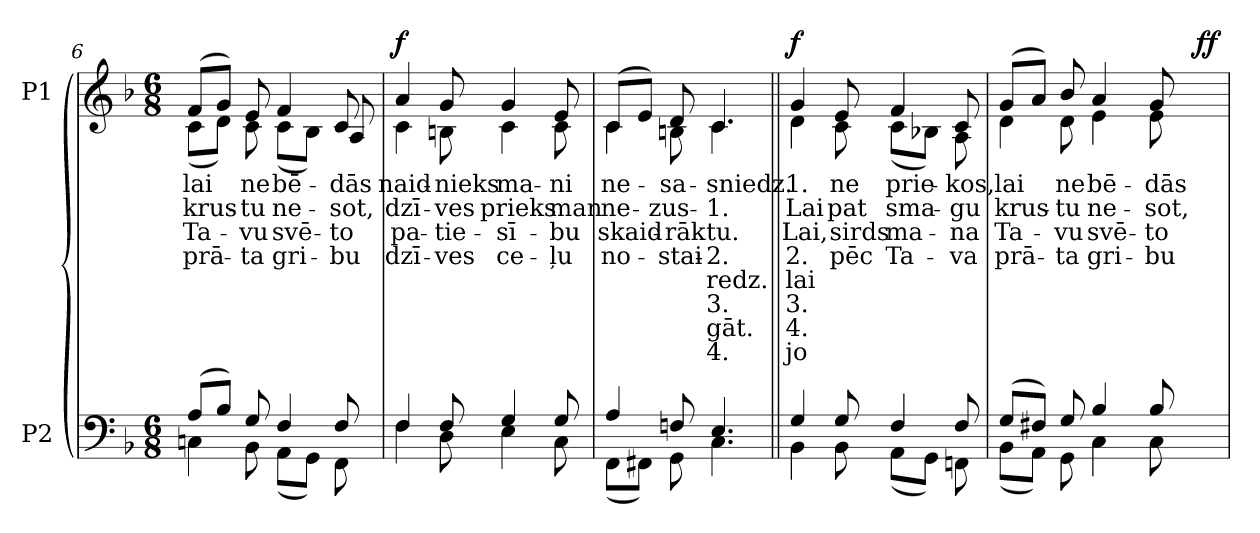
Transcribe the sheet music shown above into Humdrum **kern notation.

**kern	**kern	**text	**text	**text	**text	**text	**text	**text	**text	**dynam
*part2	*part1	*part1	*part1	*part1	*part1	*part1	*part1	*part1	*part1	*part1
*staff2	*staff1	*staff1	*staff1	*staff1	*staff1	*staff1	*staff1	*staff1	*staff1	*staff1
*I"P2	*I"P1	*	*	*	*	*	*	*	*	*
*clefF4	*clefG2	*	*	*	*	*	*	*	*	*
*k[b-]	*k[b-]	*	*	*	*	*	*	*	*	*
*F:	*F:	*	*	*	*	*	*	*	*	*
*M6/8	*M6/8	*	*	*	*	*	*	*	*	*
=6	=6	=6	=6	=6	=6	=6	=6	=6	=6	=6
*^	*	*	*	*	*	*	*	*	*	*
!	!	!	!LO:LY:b:color=#000000	!LO:LY:b:color=#000000	!LO:LY:b:color=#000000	!LO:LY:b:color=#000000	!	!	!	!	!
*	*	*^	*	*	*	*	*	*	*	*	*
(8Ai/L	4Cni\	(8fi/L	(8ci\L	lai	krus-	Ta-	prā-	.	.	.	.	.
8B-i/J)	.	8gi/J)	8di\J)	.	.	.	.	.	.	.	.	.
!	!	!	!	!LO:LY:b:color=#000000	!LO:LY:b:color=#000000	!LO:LY:b:color=#000000	!LO:LY:b:color=#000000	!	!	!	!	!
8Gi/	8BB-i\	8ei/	8ci\	ne	-tu	-vu	-ta	.	.	.	.	.
!	!	!	!	!LO:LY:b:color=#000000	!LO:LY:b:color=#000000	!LO:LY:b:color=#000000	!LO:LY:b:color=#000000	!	!	!	!	!
4Fi/	(8AAi\L	4fi/	(8ci\L	bē-	ne-	svē-	gri-	.	.	.	.	.
.	8GGi\J)	.	8B-i\J)	.	.	.	.	.	.	.	.	.
!	!	!	!	!LO:LY:b:color=#000000	!LO:LY:b:color=#000000	!LO:LY:b:color=#000000	!LO:LY:b:color=#000000	!	!	!	!	!
8Fi/	8FFi\	8ci/	8Ai/	-dās	-sot,	-to	-bu	.	.	.	.	.
=7	=7	=7	=7	=7	=7	=7	=7	=7	=7	=7	=7	=7
!	!	!	!	!LO:LY:b:color=#000000	!LO:LY:b:color=#000000	!LO:LY:b:color=#000000	!LO:LY:b:color=#000000	!	!	!	!	!
4Fi/	4Fi\	4ai/	4ci\	naid-	dzī-	pa-	dzī-	.	.	.	.	f
!	!	!	!	!LO:LY:b:color=#000000	!LO:LY:b:color=#000000	!LO:LY:b:color=#000000	!LO:LY:b:color=#000000	!	!	!	!	!
8Fi/	8Di\	8gi/	8Bni\	-nieks	-ves	-tie-	-ves	.	.	.	.	.
!	!	!	!	!LO:LY:b:color=#000000	!LO:LY:b:color=#000000	!LO:LY:b:color=#000000	!LO:LY:b:color=#000000	!	!	!	!	!
4Gi/	4Ei\	4gi/	4ci\	ma-	prieks	-sī-	ce-	.	.	.	.	.
!	!	!	!	!LO:LY:b:color=#000000	!LO:LY:b:color=#000000	!LO:LY:b:color=#000000	!LO:LY:b:color=#000000	!	!	!	!	!
8Gi/	8Ci\	8ei/	8ci\	-ni	man	-bu	-ļu	.	.	.	.	.
=8	=8	=8	=8	=8	=8	=8	=8	=8	=8	=8	=8	=8
!	!	!	!	!LO:LY:b:color=#000000	!LO:LY:b:color=#000000	!LO:LY:b:color=#000000	!LO:LY:b:color=#000000	!	!	!	!	!
4Ai/	(8FFi\L	(8ci/L	4ci\	ne-	ne-	skaid-	no-	.	.	.	.	.
.	8FF#Xi\J)	8ei/J)	.	.	.	.	.	.	.	.	.	.
!	!	!	!	!LO:LY:b:color=#000000	!LO:LY:b:color=#000000	!LO:LY:b:color=#000000	!LO:LY:b:color=#000000	!	!	!	!	!
8Fni/	8GGi\	8di/	8Bni\	-sa-	-zus-	-rāk	-stai-	.	.	.	.	.
!	!	!	!	!LO:LY:b:color=#000000	!LO:LY:b:color=#000000	!LO:LY:b:color=#000000	!LO:LY:b:color=#000000	!LO:LY:b:color=#000000	!LO:LY:b:color=#000000	!LO:LY:b:color=#000000	!LO:LY:b:color=#000000	!
4.Ei/	4.Ci\	4.ci/	4.ci\	-sniedz.	1.	-tu.	2.	redz.	3.	-gāt.	4.	.
!!LO:LB:g=z	!!
=9||	=9||	=9||	=9||	=9||	=9||	=9||	=9||	=9||	=9||	=9||	=9||	=9||
!	!	!	!	!LO:LY:b:color=#000000	!LO:LY:b:color=#000000	!LO:LY:b:color=#000000	!LO:LY:b:color=#000000	!LO:LY:b:color=#000000	!LO:LY:b:color=#000000	!LO:LY:b:color=#000000	!LO:LY:b:color=#000000	!
4Gi/	4BB-i\	4gi/	4di\	1.	Lai	Lai,	2.	lai	3.	4.	jo	f
!	!	!	!	!LO:LY:b:color=#000000	!LO:LY:b:color=#000000	!LO:LY:b:color=#000000	!LO:LY:b:color=#000000	!	!	!	!	!
8Gi/	8BB-i\	8ei/	8ci\	ne	pat	sirds	pēc	.	.	.	.	.
!	!	!	!	!LO:LY:b:color=#000000	!LO:LY:b:color=#000000	!LO:LY:b:color=#000000	!LO:LY:b:color=#000000	!	!	!	!	!
4Fi/	(8AAi\L	4fi/	(8ci\L	prie-	sma-	ma-	Ta-	.	.	.	.	.
.	8GGi\J)	.	8B-Xi\J)	.	.	.	.	.	.	.	.	.
!	!	!	!	!LO:LY:b:color=#000000	!LO:LY:b:color=#000000	!LO:LY:b:color=#000000	!LO:LY:b:color=#000000	!	!	!	!	!
8Fi/	8FFni\	8ci/	8Ai\	-kos,	-gu	-na	-va	.	.	.	.	.
*	*	*v	*v	*	*	*	*	*	*	*	*	*
=10	=10	=10	=10	=10	=10	=10	=10	=10	=10	=10	=10
*	*	*^	*	*	*	*	*	*	*	*	*
!	!	!	!	!LO:LY:b:color=#000000	!LO:LY:b:color=#000000	!LO:LY:b:color=#000000	!LO:LY:b:color=#000000	!	!	!	!	!
*	*	*	*^	*	*	*	*	*	*	*	*	*
(8Gi/L	(8BB-i\L	(8gi/L	4di\	2ryy	lai	krus-	Ta-	prā-	.	.	.	.	.
8F#Xi/J)	8AAi\J)	8ai/J)	.	.	.	.	.	.	.	.	.	.	.
!	!	!	!	!	!LO:LY:b:color=#000000	!LO:LY:b:color=#000000	!LO:LY:b:color=#000000	!LO:LY:b:color=#000000	!	!	!	!	!
8Gi/	8GGi\	8b-i/	8di\	.	ne	-tu	-vu	-ta	.	.	.	.	.
!	!	!	!	!	!LO:LY:b:color=#000000	!LO:LY:b:color=#000000	!LO:LY:b:color=#000000	!LO:LY:b:color=#000000	!	!	!	!	!
4B-i/	4Ci\	4ai/	4ei\	.	bē-	ne-	svē-	gri-	.	.	.	.	.
.	.	.	.	8ryy	.	.	.	.	.	.	.	.	.
!	!	!	!	!	!LO:LY:b:color=#000000	!LO:LY:b:color=#000000	!LO:LY:b:color=#000000	!LO:LY:b:color=#000000	!	!	!	!	!
8B-i/	8Ci\	8gi/	8ei\	16ryy	-dās	-sot,	-to	-bu	.	.	.	.	.
.	.	.	.	32ryy	.	.	.	.	.	.	.	.	.
.	.	.	.	64ryy	.	.	.	.	.	.	.	.	.
.	.	.	.	128...ryy	.	.	.	.	.	.	.	.	.
.	.	.	.	1024ryy	.	.	.	.	.	.	.	.	ff
*v	*v	*	*	*	*	*	*	*	*	*	*	*	*
*	*v	*v	*v	*	*	*	*	*	*	*	*	*
=	=	=	=	=	=	=	=	=	=	=
*-	*-	*-	*-	*-	*-	*-	*-	*-	*-	*-
